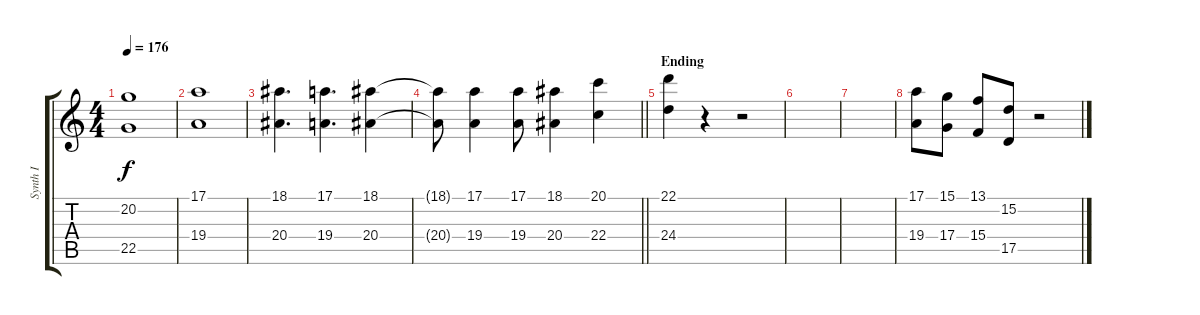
\track ("Synth I" "Synth I") {instrument brasssection}
\staff {score tabs}
\tuning (E4 B3 G3 D3 A2 E2) {hide}
\ts (4 4)
\tempo 176
\clef g2
\ks c
(20.2 22.5).1{dy f} |
(17.1 19.4).1 |
(18.1 20.4).4{d} (17.1 19.4).4{d} (18.1 20.4).4 |
\barLineRight lightlight
(18.1{t} 20.4{t}).8 (17.1 19.4).4 (17.1 19.4).8 (18.1 20.4).4 (20.1 22.4).4 |
\section ("" "Ending")
(22.1 24.4).4 r.4 r.2 |
|
|
(17.1 19.4).8 (15.1 17.4).8 (13.1 15.4).8 (15.2 17.5).8 r.2
